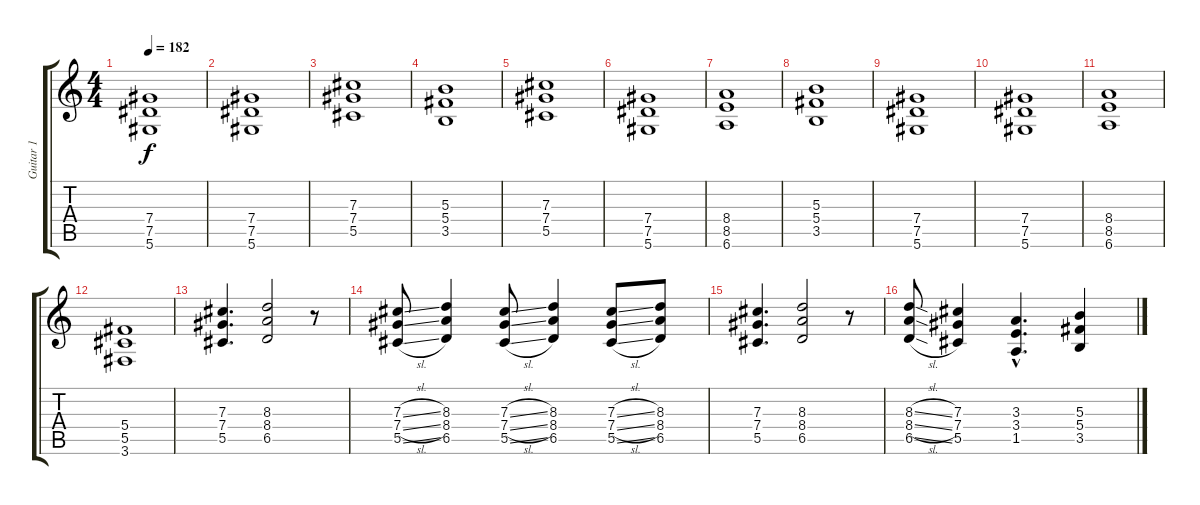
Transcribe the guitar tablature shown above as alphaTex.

\track ("Guitar 1" "Guitar 1") {instrument distortionguitar}
\staff {score tabs}
\tuning (Eb4 Bb3 Gb3 Db3 Ab2 Eb2) {hide}
\ts (4 4)
\tempo 182
\clef g2
\ks c
(7.4 7.5 5.6).1{dy f} |
(7.4 7.5 5.6).1 |
(7.3 7.4 5.5).1{volume 13} |
(5.3 5.4 3.5).1 |
(7.3 7.4 5.5).1 |
(7.4 7.5 5.6).1 |
(8.4 8.5 6.6).1{volume 10} |
(5.3 5.4 3.5).1 |
(7.4 7.5 5.6).1 |
(7.4 7.5 5.6).1 |
(8.4 8.5 6.6).1{volume 13} |
(5.4 5.5 3.6).1 |
(7.3 7.4 5.5).4{d} (8.3 8.4 6.5).2 r.8 |
(7.3{sl} 7.4{sl} 5.5{sl}).8 (8.3 8.4 6.5).4 (7.3{sl} 7.4{sl} 5.5{sl}).8 (8.3 8.4 6.5).4 (7.3{sl} 7.4{sl} 5.5{sl}).8 (8.3 8.4 6.5).8 |
(7.3 7.4 5.5).4{d} (8.3 8.4 6.5).2 r.8 |
(8.3{sl} 8.4{sl} 6.5{sl}).8 (7.3 7.4 5.5).4 (3.3{hac} 3.4{hac} 1.5{hac}).4{d} (5.3 5.4 3.5).4
